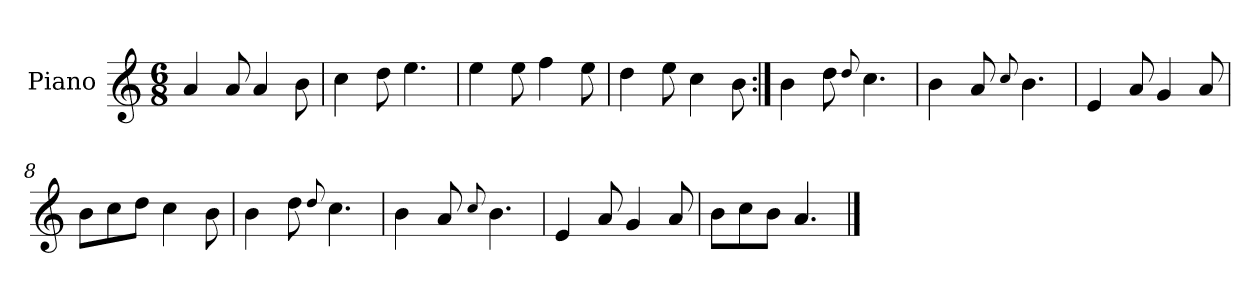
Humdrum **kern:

**kern
*part1
*staff1
*I"Piano
*I'Pno.
*clefG2
*k[]
*M6/8
=1
4a/
8a/
4a/
8b\
=2
4cc\
8dd\
4.ee\
=3
4ee\
8ee\
4ff\
8ee\
=4
4dd\
8ee\
4cc\
8b\
=5:|!
4b\
8dd\
8qqdd/
4.cc\
=6
4b\
8a/
8qqcc/
4.b\
=7
4e/
8a/
4g/
8a/
=8
8b\L
8cc\
8dd\J
4cc\
8b\
!!LO:LB:g=z
=9
4b\
8dd\
8qqdd/
4.cc\
=10
4b\
8a/
8qqcc/
4.b\
=11
4e/
8a/
4g/
8a/
=12
8b\L
8cc\
8b\J
4.a/
==
*-
